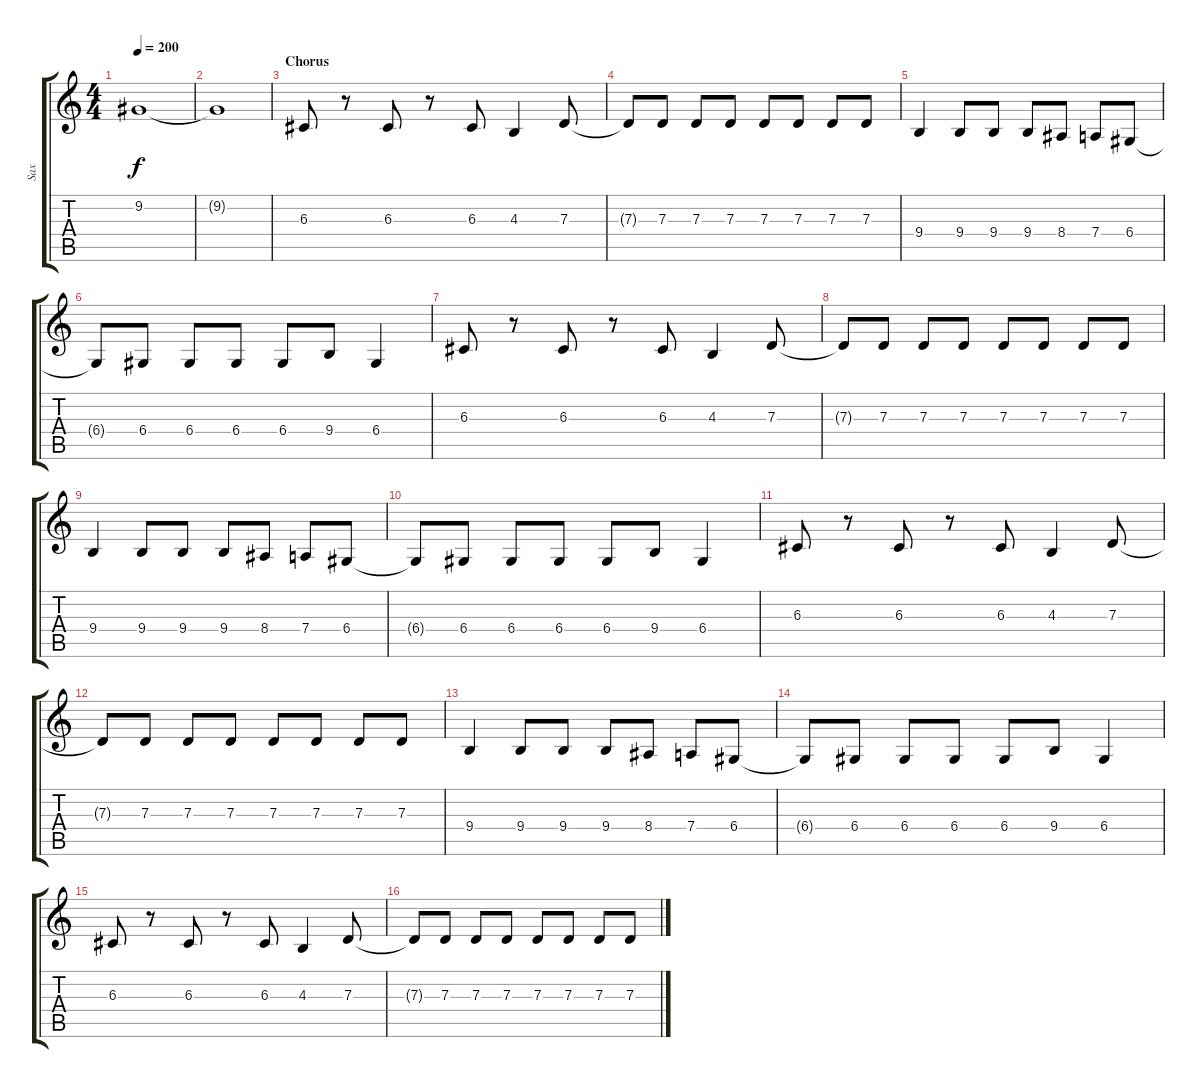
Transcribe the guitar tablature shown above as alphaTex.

\track ("Sax" "Sax") {instrument altosax}
\staff {score tabs}
\tuning (E4 B3 G3 D3 A2 E2) {hide}
\ts (4 4)
\tempo 200
\clef g2
\ks c
9.2.1{dy f} |
9.2{t}.1 |
\section ("" "Chorus")
6.3.8 r.8 6.3.8 r.8 6.3.8 4.3.4 7.3.8 |
7.3{t}.8 7.3.8 7.3.8 7.3.8 7.3.8 7.3.8 7.3.8 7.3.8 |
9.4.4 9.4.8 9.4.8 9.4.8 8.4.8 7.4.8 6.4.8 |
6.4{t}.8 6.4.8 6.4.8 6.4.8 6.4.8 9.4.8 6.4.4 |
6.3.8 r.8 6.3.8 r.8 6.3.8 4.3.4 7.3.8 |
7.3{t}.8 7.3.8 7.3.8 7.3.8 7.3.8 7.3.8 7.3.8 7.3.8 |
9.4.4 9.4.8 9.4.8 9.4.8 8.4.8 7.4.8 6.4.8 |
6.4{t}.8 6.4.8 6.4.8 6.4.8 6.4.8 9.4.8 6.4.4 |
6.3.8 r.8 6.3.8 r.8 6.3.8 4.3.4 7.3.8 |
7.3{t}.8 7.3.8 7.3.8 7.3.8 7.3.8 7.3.8 7.3.8 7.3.8 |
9.4.4 9.4.8 9.4.8 9.4.8 8.4.8 7.4.8 6.4.8 |
6.4{t}.8 6.4.8 6.4.8 6.4.8 6.4.8 9.4.8 6.4.4 |
6.3.8 r.8 6.3.8 r.8 6.3.8 4.3.4 7.3.8 |
7.3{t}.8 7.3.8 7.3.8 7.3.8 7.3.8 7.3.8 7.3.8 7.3.8
